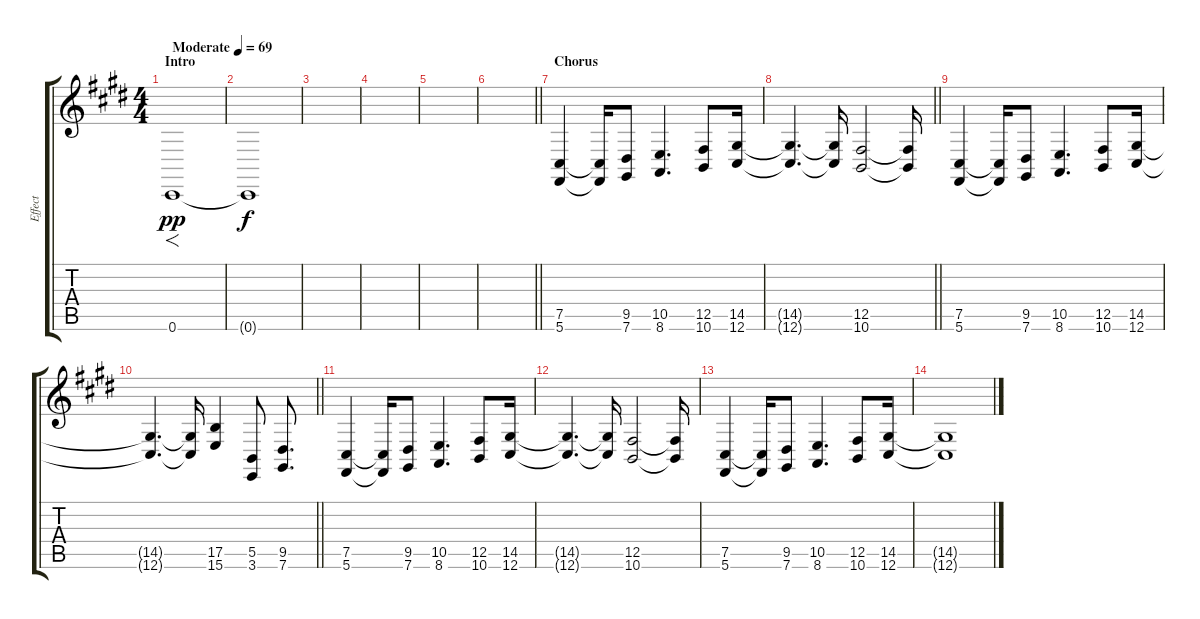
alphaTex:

\track ("Effect" "Effect") {instrument englishhorn}
\staff {score tabs}
\tuning (Db4 Ab3 E3 B2 Gb2 Db2) {hide}
\ts (4 4)
\section ("" "Intro")
\tempo (69 "Moderate")
\clef g2
\ks c#minor
0.6.1{f dy pp instrument englishhorn} |
0.6{t}.1{dy f} |
|
|
|
\barLineRight lightlight
|
\section ("" "Chorus")
(7.5 5.6).4{volume 10 instrument lead2sawtooth} (7.5{t} 5.6{t}).16 (9.5 7.6).8 (10.5 8.6).4{d} (12.5 10.6).8 (14.5 12.6).16 |
\barLineRight lightlight
(14.5{t} 12.6{t}).4{d} (14.5{t} 12.6{t}).16 (12.5 10.6).2 (12.5{t} 10.6{t}).16 |
(7.5 5.6).4{volume 10} (7.5{t} 5.6{t}).16 (9.5 7.6).8 (10.5 8.6).4{d} (12.5 10.6).8 (14.5 12.6).16 |
\barLineRight lightlight
(14.5{t} 12.6{t}).4{d} (14.5{t} 12.6{t}).16 (17.5 15.6).4 (5.5 3.6).8 (9.5 7.6).8{d} |
(7.5 5.6).4{volume 10 instrument lead2sawtooth} (7.5{t} 5.6{t}).16 (9.5 7.6).8 (10.5 8.6).4{d} (12.5 10.6).8 (14.5 12.6).16 |
(14.5{t} 12.6{t}).4{d} (14.5{t} 12.6{t}).16 (12.5 10.6).2 (12.5{t} 10.6{t}).16 |
(7.5 5.6).4 (7.5{t} 5.6{t}).16 (9.5 7.6).8 (10.5 8.6).4{d} (12.5 10.6).8 (14.5 12.6).16 |
(14.5{t} 12.6{t}).1
